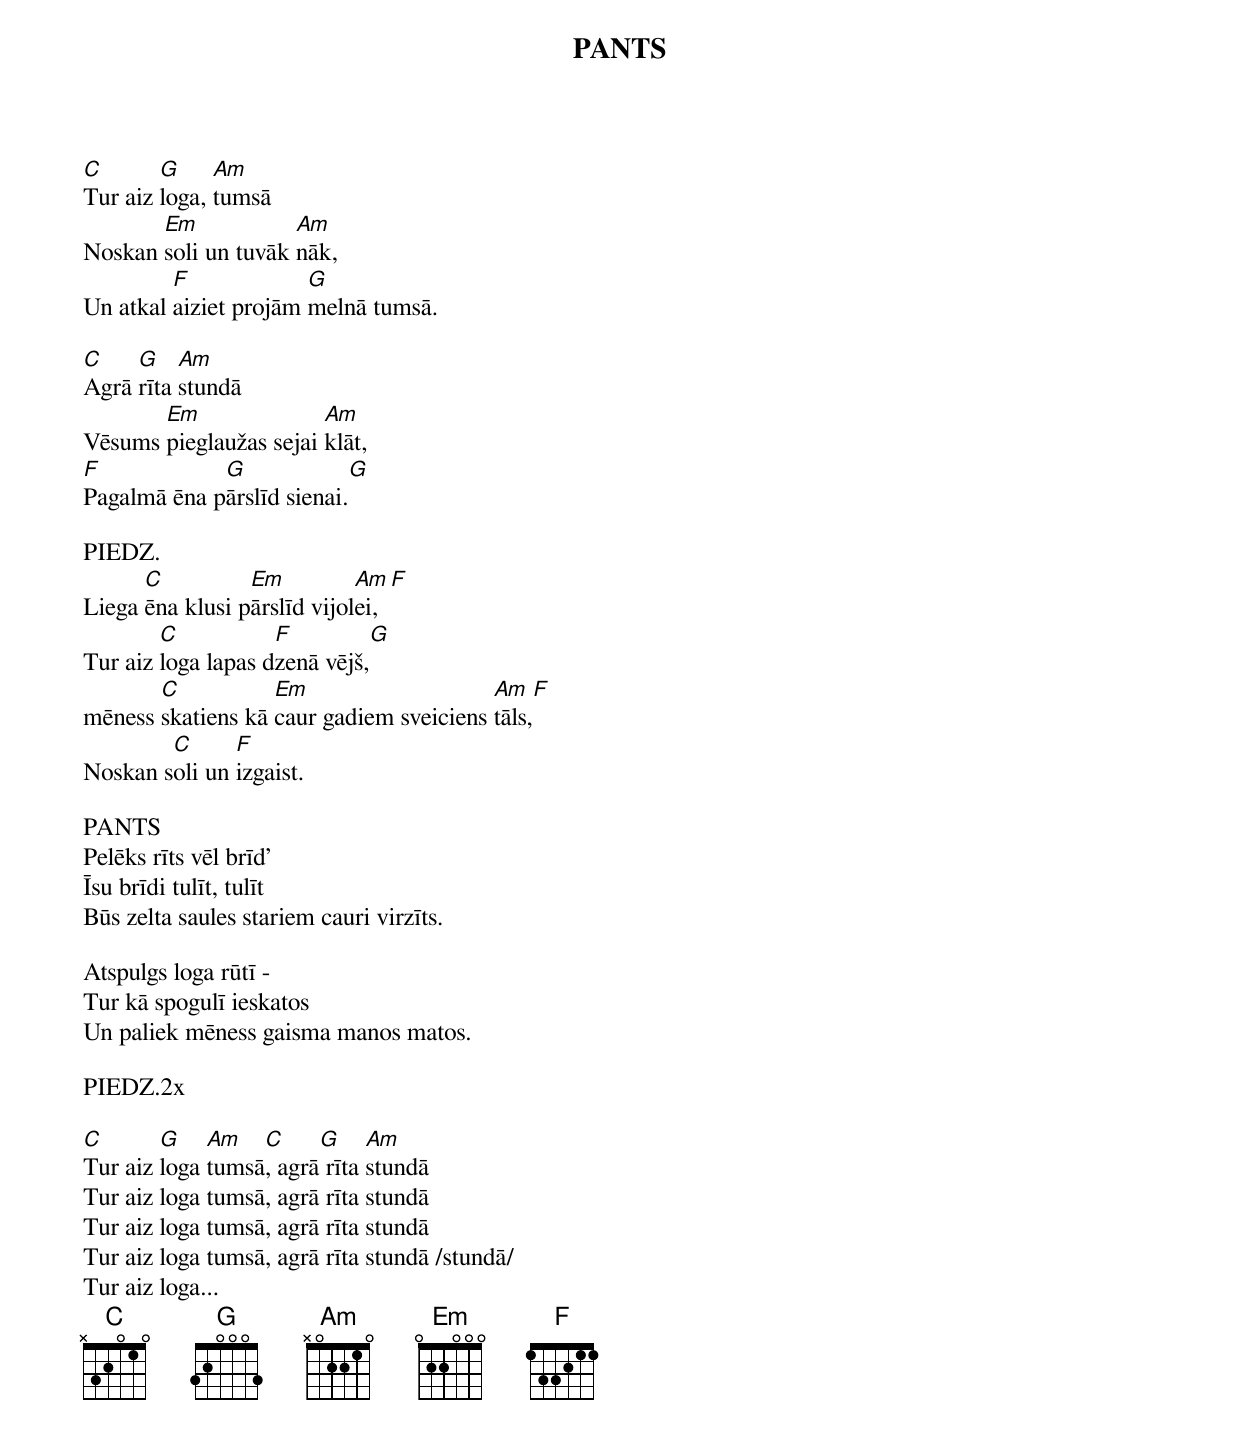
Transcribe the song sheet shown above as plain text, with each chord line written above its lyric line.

PANTS
C       G     Am
Tur aiz loga, tumsā
       Em            Am
Noskan soli un tuvāk nāk,
         F             G
Un atkal aiziet projām melnā tumsā.

C    G    Am
Agrā rīta stundā
       Em               Am
Vēsums pieglaužas sejai klāt,
F            G                 G
Pagalmā ēna pārslīd sienai.

PIEDZ.
      C          Em          Am     F
Liega ēna klusi pārslīd vijolei,
        C           F               G
Tur aiz loga lapas dzenā vējš,
       C           Em                    Am     F
mēness skatiens kā caur gadiem sveiciens tāls,
        C      F
Noskan soli un izgaist.

PANTS
Pelēks rīts vēl brīd'
Īsu brīdi tulīt, tulīt
Būs zelta saules stariem cauri virzīts.

Atspulgs loga rūtī -
Tur kā spogulī ieskatos
Un paliek mēness gaisma manos matos.

PIEDZ.2x

C       G    Am   C     G     Am
Tur aiz loga tumsā, agrā rīta stundā
Tur aiz loga tumsā, agrā rīta stundā
Tur aiz loga tumsā, agrā rīta stundā
Tur aiz loga tumsā, agrā rīta stundā /stundā/
Tur aiz loga...
